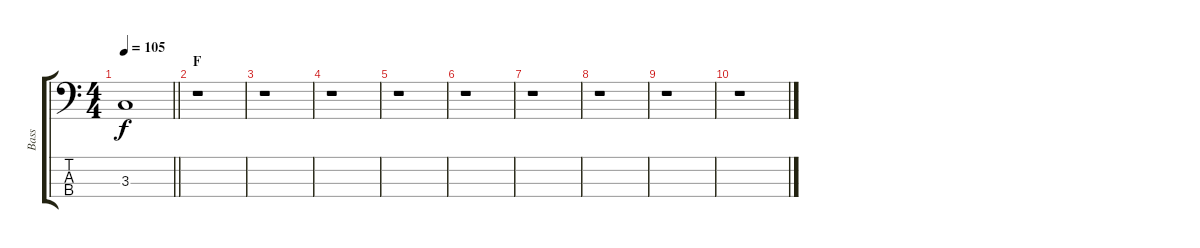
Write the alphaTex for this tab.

\track ("Bass" "Bass") {instrument electricbassfinger}
\staff {score tabs}
\tuning (G2 D2 A1 E1) {hide}
\ts (4 4)
\tempo 105
\clef f4
\barLineRight lightlight
\ks c
3.3.1{dy f} |
\section ("" "F")
r.1 |
r.1 |
r.1 |
r.1 |
r.1 |
r.1 |
r.1 |
r.1 |
r.1
